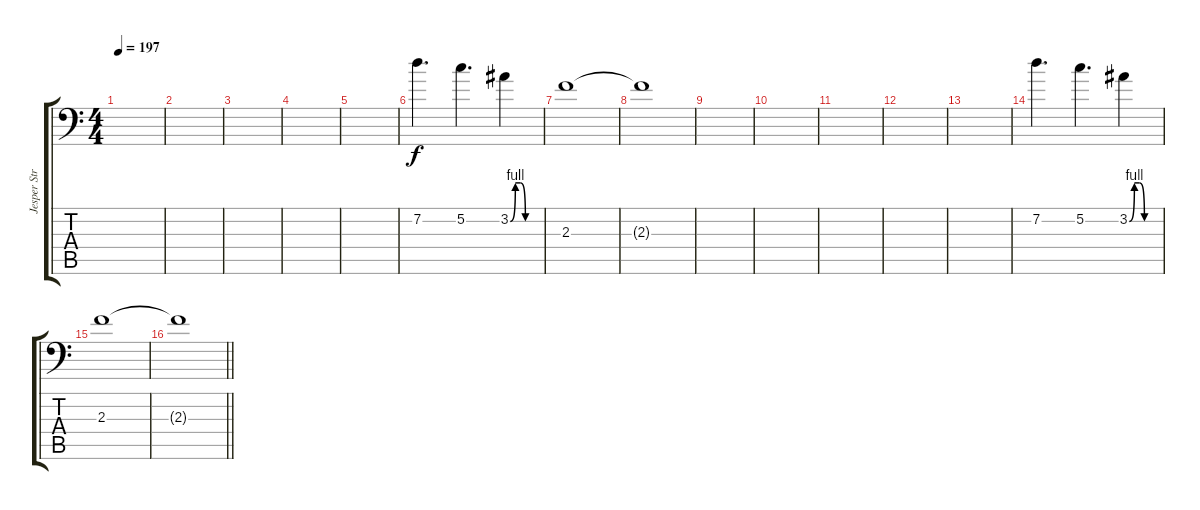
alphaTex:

\track ("Jesper Strömblad 2te Stimme" "Jesper Str") {instrument distortionguitar}
\staff {score tabs}
\tuning (C4 G3 Eb3 Bb2 F2 Bb1) {hide}
\ts (4 4)
\tempo 197
\clef f4
\ks c
|
|
|
|
|
7.2.4{d} 5.2.4{d} 3.2{be (custom 0 0 10 4 20 4 30 0 60 0)}.4 |
2.3.1 |
2.3{t}.1 |
|
|
|
|
|
7.2.4{d} 5.2.4{d} 3.2{be (custom 0 0 10 4 20 4 30 0 60 0)}.4 |
2.3.1 |
\barLineRight lightlight
2.3{t}.1
